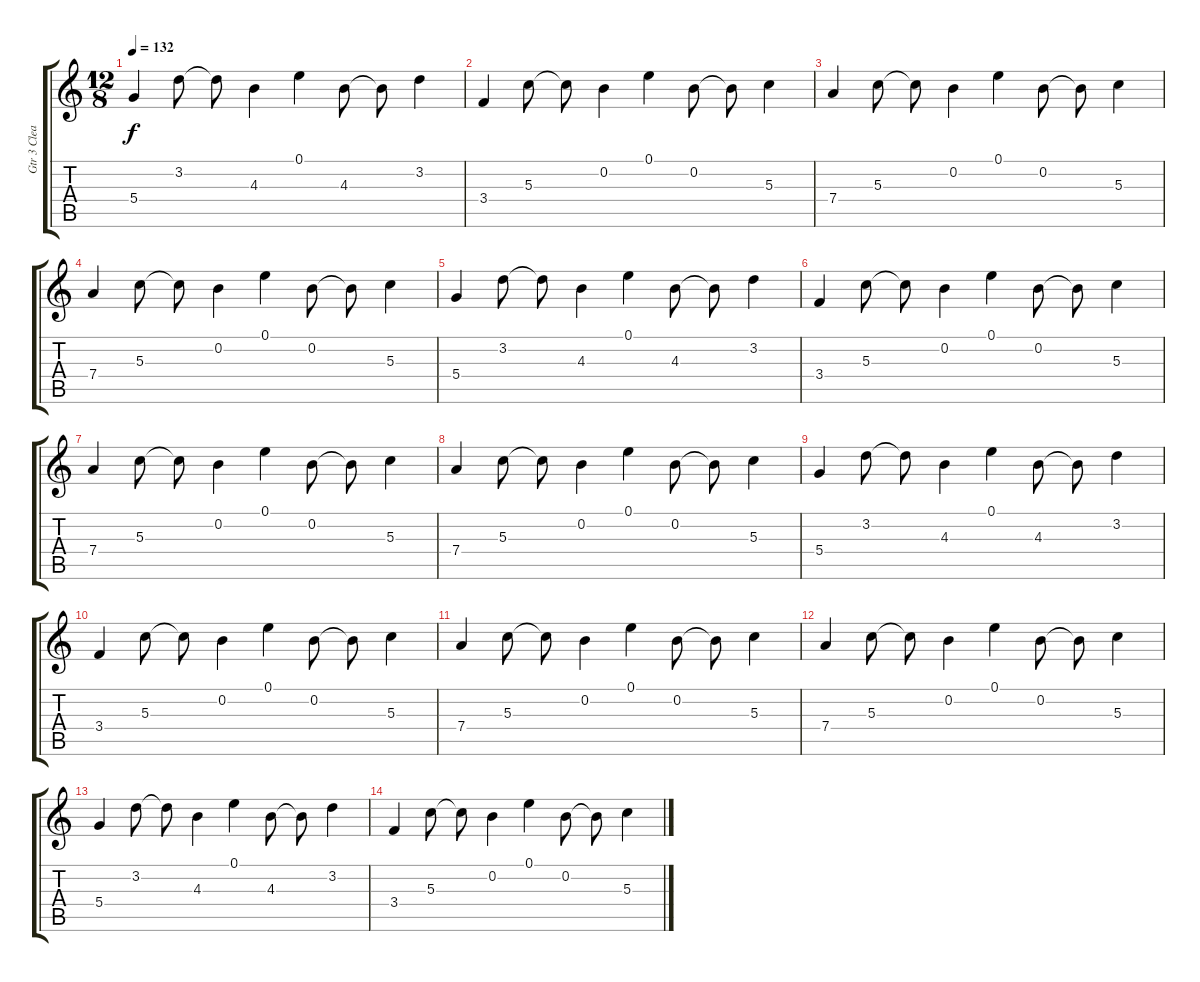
\track ("Gtr 3 Clean" "Gtr 3 Clea") {instrument electricguitarclean}
\staff {score tabs}
\tuning (E4 B3 G3 D3 A2 D2) {hide}
\ts (12 8)
\tempo 132
\clef g2
\ks c
5.4.4{dy f} 3.2.8 3.2{t}.8 4.3.4 0.1.4 4.3.8 4.3{t}.8 3.2.4 |
3.4.4 5.3.8 5.3{t}.8 0.2.4 0.1.4 0.2.8 0.2{t}.8 5.3.4 |
7.4.4 5.3.8 5.3{t}.8 0.2.4 0.1.4 0.2.8 0.2{t}.8 5.3.4 |
7.4.4 5.3.8 5.3{t}.8 0.2.4 0.1.4 0.2.8 0.2{t}.8 5.3.4 |
5.4.4 3.2.8 3.2{t}.8 4.3.4 0.1.4 4.3.8 4.3{t}.8 3.2.4 |
3.4.4 5.3.8 5.3{t}.8 0.2.4 0.1.4 0.2.8 0.2{t}.8 5.3.4 |
7.4.4 5.3.8 5.3{t}.8 0.2.4 0.1.4 0.2.8 0.2{t}.8 5.3.4 |
7.4.4 5.3.8 5.3{t}.8 0.2.4 0.1.4 0.2.8 0.2{t}.8 5.3.4 |
5.4.4 3.2.8 3.2{t}.8 4.3.4 0.1.4 4.3.8 4.3{t}.8 3.2.4 |
3.4.4 5.3.8 5.3{t}.8 0.2.4 0.1.4 0.2.8 0.2{t}.8 5.3.4 |
7.4.4 5.3.8 5.3{t}.8 0.2.4 0.1.4 0.2.8 0.2{t}.8 5.3.4 |
7.4.4 5.3.8 5.3{t}.8 0.2.4 0.1.4 0.2.8 0.2{t}.8 5.3.4 |
5.4.4 3.2.8 3.2{t}.8 4.3.4 0.1.4 4.3.8 4.3{t}.8 3.2.4 |
3.4.4 5.3.8 5.3{t}.8 0.2.4 0.1.4 0.2.8 0.2{t}.8 5.3.4
